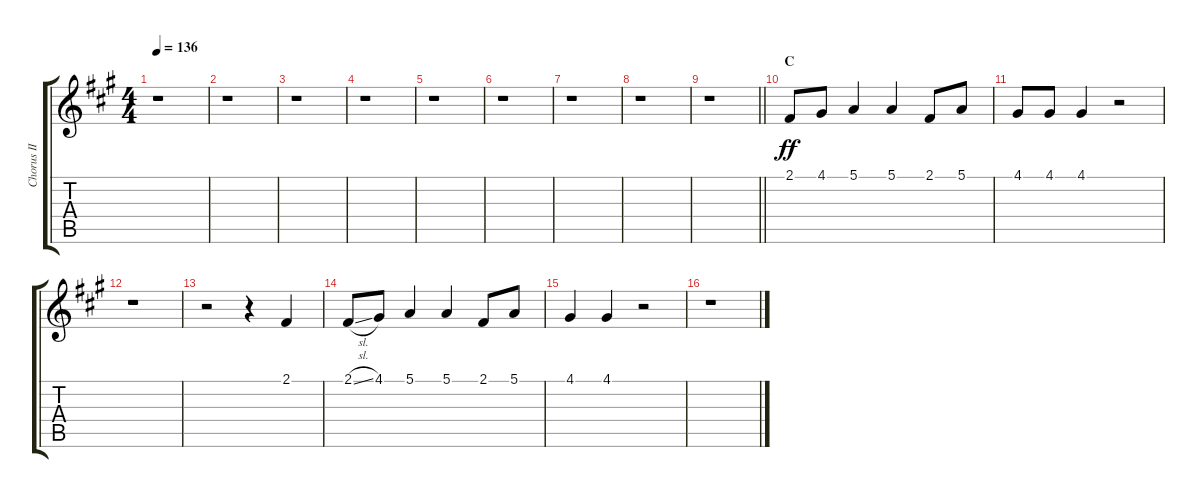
\track ("Chorus II" "Chorus II") {instrument voiceoohs}
\staff {score tabs}
\tuning (E4 B3 G3 D3 A2 E2) {hide}
\ts (4 4)
\tempo 136
\clef g2
\ks a
r.1{dy ff} |
r.1 |
r.1 |
r.1 |
r.1 |
r.1 |
r.1 |
r.1 |
\barLineRight lightlight
r.1 |
\section ("" "C")
2.1.8 4.1.8 5.1.4 5.1.4 2.1.8 5.1.8 |
4.1.8 4.1.8 4.1.4 r.2 |
r.1 |
r.2 r.4 2.1.4 |
2.1{sl}.8 4.1.8 5.1.4 5.1.4 2.1.8 5.1.8 |
4.1.4 4.1.4 r.2 |
r.1
